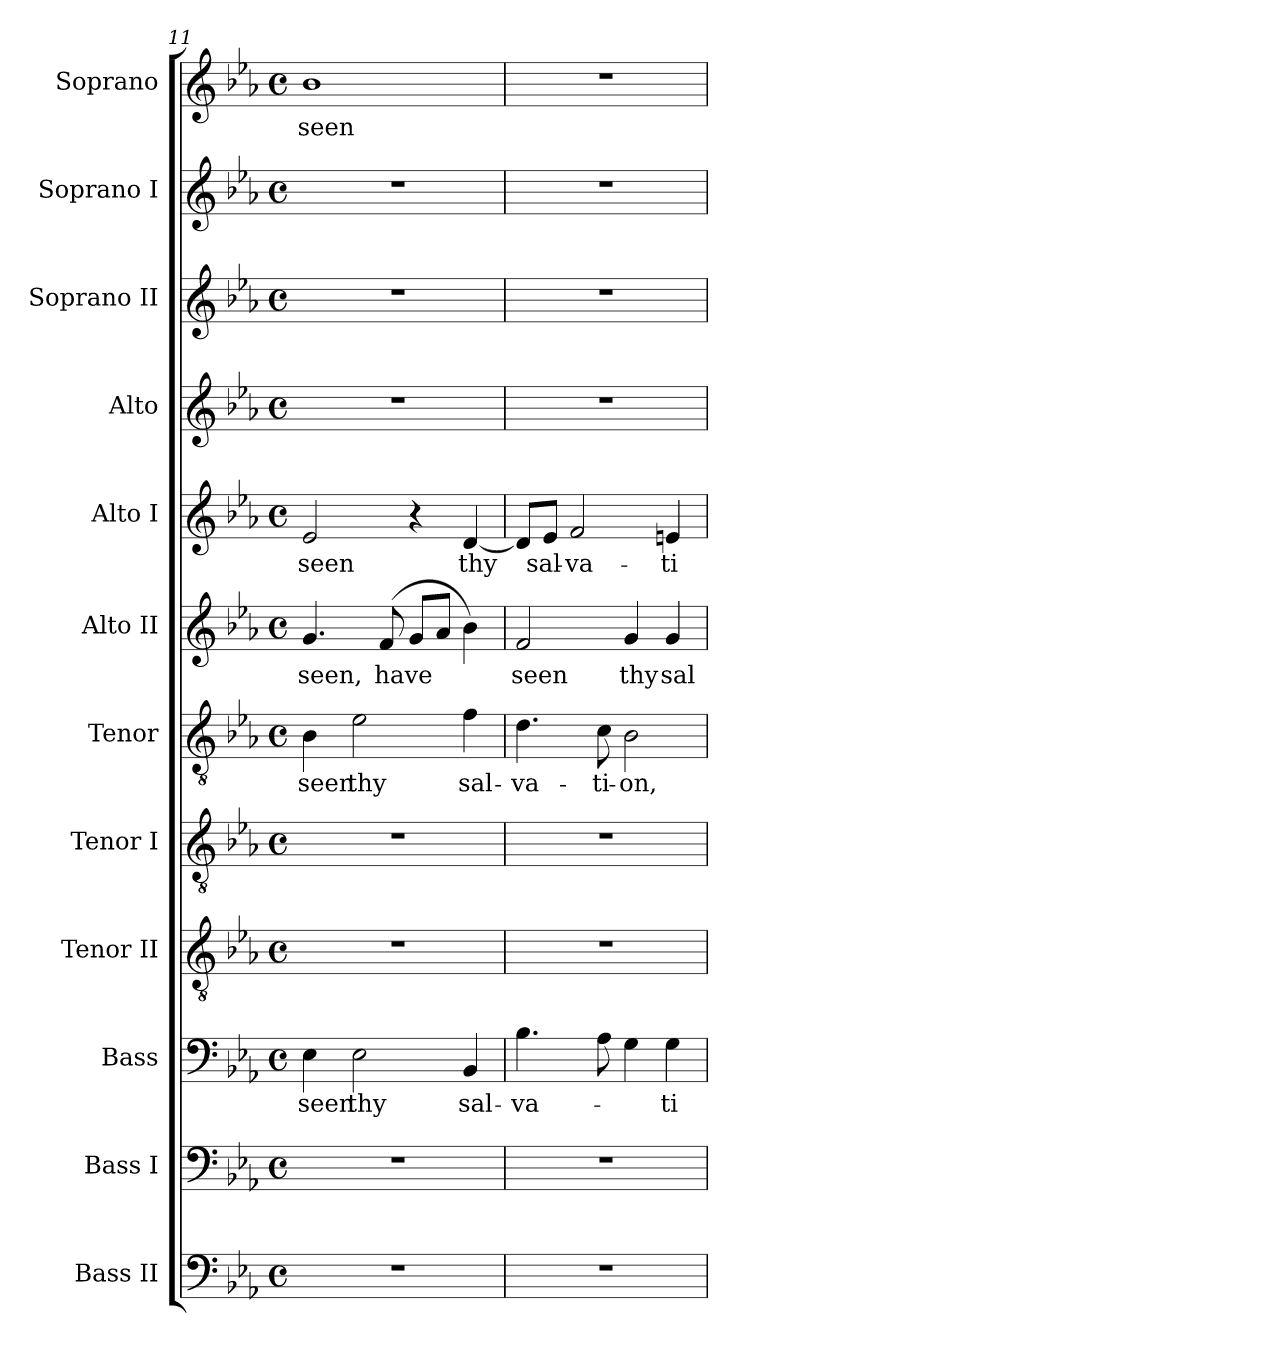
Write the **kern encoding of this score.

**kern	**kern	**kern	**text	**kern	**kern	**kern	**text	**kern	**text	**kern	**text	**kern	**kern	**kern	**kern	**text
*part12	*part11	*part10	*part10	*part9	*part8	*part7	*part7	*part6	*part6	*part5	*part5	*part4	*part3	*part2	*part1	*part1
*staff12	*staff11	*staff10	*staff10	*staff9	*staff8	*staff7	*staff7	*staff6	*staff6	*staff5	*staff5	*staff4	*staff3	*staff2	*staff1	*staff1
*I"Bass II	*I"Bass I	*I"Bass	*	*I"Tenor II	*I"Tenor I	*I"Tenor	*	*I"Alto II	*	*I"Alto I	*	*I"Alto	*I"Soprano II	*I"Soprano I	*I"Soprano	*
*I'BII	*I'BI	*I'B	*	*I'TII	*I'TI	*I'T	*	*I'AII	*	*I'AI	*	*I'A	*I'SII	*I'SI	*I'S	*
*clefF4	*clefF4	*clefF4	*	*clefGv2	*clefGv2	*clefGv2	*	*clefG2	*	*clefG2	*	*clefG2	*clefG2	*clefG2	*clefG2	*
*ITrd7c12	*	*ITrd7c12	*	*ITrd7c12	*ITrd7c12	*ITrd7c12	*	*	*	*	*	*	*	*	*	*
*k[b-e-a-]	*k[b-e-a-]	*k[b-e-a-]	*	*k[b-e-a-]	*k[b-e-a-]	*k[b-e-a-]	*	*k[b-e-a-]	*	*k[b-e-a-]	*	*k[b-e-a-]	*k[b-e-a-]	*k[b-e-a-]	*k[b-e-a-]	*
*E-:	*E-:	*E-:	*	*E-:	*E-:	*E-:	*	*E-:	*	*E-:	*	*E-:	*E-:	*E-:	*E-:	*
*M4/4	*M4/4	*M4/4	*	*M4/4	*M4/4	*M4/4	*	*M4/4	*	*M4/4	*	*M4/4	*M4/4	*M4/4	*M4/4	*
*met(c)	*met(c)	*met(c)	*	*met(c)	*met(c)	*met(c)	*	*met(c)	*	*met(c)	*	*met(c)	*met(c)	*met(c)	*met(c)	*
=11	=11	=11	=11	=11	=11	=11	=11	=11	=11	=11	=11	=11	=11	=11	=11	=11
!	!	!	!LO:LY:b:color=#000000	!	!	!	!	!	!	!	!	!	!	!	!	!
!	!	!	!	!	!	!	!LO:LY:b:color=#000000	!	!	!	!	!	!	!	!	!
!	!	!	!	!	!	!	!	!	!LO:LY:b:color=#000000	!	!	!	!	!	!	!
!	!	!	!	!	!	!	!	!	!	!	!LO:LY:b:color=#000000	!	!	!	!	!
!	!	!	!	!	!	!	!	!	!	!	!	!	!	!	!	!LO:LY:b:color=#000000
1r	1r	4EE-i\	seen	1r	1r	4BB-i\	seen	4.gi/	seen,	2e-i/	seen	1r	1r	1r	1b-i	seen
!	!	!	!LO:LY:b:color=#000000	!	!	!	!	!	!	!	!	!	!	!	!	!
!	!	!	!	!	!	!	!LO:LY:b:color=#000000	!	!	!	!	!	!	!	!	!
.	.	2EE-i\	thy	.	.	2E-i\	thy	.	.	.	.	.	.	.	.	.
!	!	!	!	!	!	!	!	!	!LO:LY:b:color=#000000	!	!	!	!	!	!	!
.	.	.	.	.	.	.	.	(8fi/	have	.	.	.	.	.	.	.
.	.	.	.	.	.	.	.	8gi/L	.	4r	.	.	.	.	.	.
.	.	.	.	.	.	.	.	8a-i/J	.	.	.	.	.	.	.	.
!	!	!	!LO:LY:b:color=#000000	!	!	!	!	!	!	!	!	!	!	!	!	!
!	!	!	!	!	!	!	!LO:LY:b:color=#000000	!	!	!	!	!	!	!	!	!
!	!	!	!	!	!	!	!	!	!	!	!LO:LY:b:color=#000000	!	!	!	!	!
.	.	4BBB-i/	sal-	.	.	4Fi\	sal-	4b-i\)	.	[<4di/	thy	.	.	.	.	.
=12	=12	=12	=12	=12	=12	=12	=12	=12	=12	=12	=12	=12	=12	=12	=12	=12
!	!	!	!LO:LY:b:color=#000000	!	!	!	!	!	!	!	!	!	!	!	!	!
!	!	!	!	!	!	!	!LO:LY:b:color=#000000	!	!	!	!	!	!	!	!	!
!	!	!	!	!	!	!	!	!	!LO:LY:b:color=#000000	!	!	!	!	!	!	!
1r	1r	4.BB-i\	-va-	1r	1r	4.Di\	-va-	2fi/	seen	8di/L]	.	1r	1r	1r	1r	.
!	!	!	!	!	!	!	!	!	!	!	!LO:LY:b:color=#000000	!	!	!	!	!
.	.	.	.	.	.	.	.	.	.	8e-i/J	sal-	.	.	.	.	.
!	!	!	!	!	!	!	!	!	!	!	!LO:LY:b:color=#000000	!	!	!	!	!
.	.	.	.	.	.	.	.	.	.	2fi/	-va-	.	.	.	.	.
!	!	!	!	!	!	!	!LO:LY:b:color=#000000	!	!	!	!	!	!	!	!	!
.	.	8AA-i\	.	.	.	8Ci\	-ti-	.	.	.	.	.	.	.	.	.
!	!	!	!	!	!	!	!LO:LY:b:color=#000000	!	!	!	!	!	!	!	!	!
!	!	!	!	!	!	!	!	!	!LO:LY:b:color=#000000	!	!	!	!	!	!	!
.	.	4GGi\	.	.	.	2BB-i\	-on,	4gi/	thy	.	.	.	.	.	.	.
!	!	!	!LO:LY:b:color=#000000	!	!	!	!	!	!	!	!	!	!	!	!	!
!	!	!	!	!	!	!	!	!	!LO:LY:b:color=#000000	!	!	!	!	!	!	!
!	!	!	!	!	!	!	!	!	!	!	!LO:LY:b:color=#000000	!	!	!	!	!
.	.	4GGi\	-ti-	.	.	.	.	4gi/	sal-	4eni/	-ti-	.	.	.	.	.
=	=	=	=	=	=	=	=	=	=	=	=	=	=	=	=	=
*-	*-	*-	*-	*-	*-	*-	*-	*-	*-	*-	*-	*-	*-	*-	*-	*-
